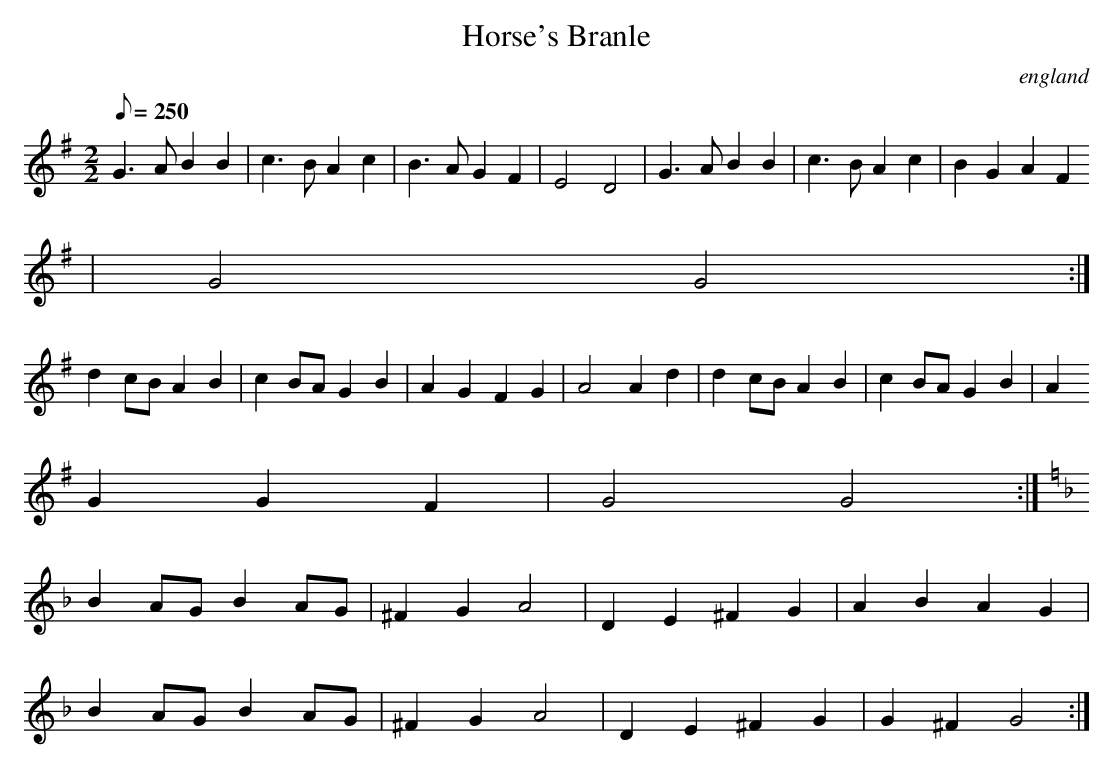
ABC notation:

X:1
T:Horse's Branle
O:england
M:2/2
L:1/8
Q:250
K:G
G3 A B2 B2|c3 B A2 c2|B3 A G2 F2|E4 D4|G3 A B2 B2|c3 B A2 c2|B2 G2 A2 F2
|G4 G4:|
d2 cB A2 B2|c2 BA G2 B2|A2 G2 F2 G2|A4 A2 d2|d2 cB A2 B2|c2 BA G2 B2|A2
G2 G2 F2|G4 G4:|
K:Dm
B2 AG B2 AG|^F2 G2 A4|D2 E2 ^F2 G2|A2 B2 A2 G2|
B2 AG B2 AG|^F2 G2 A4|D2 E2 ^F2 G2|G2 ^F2 G4:|
